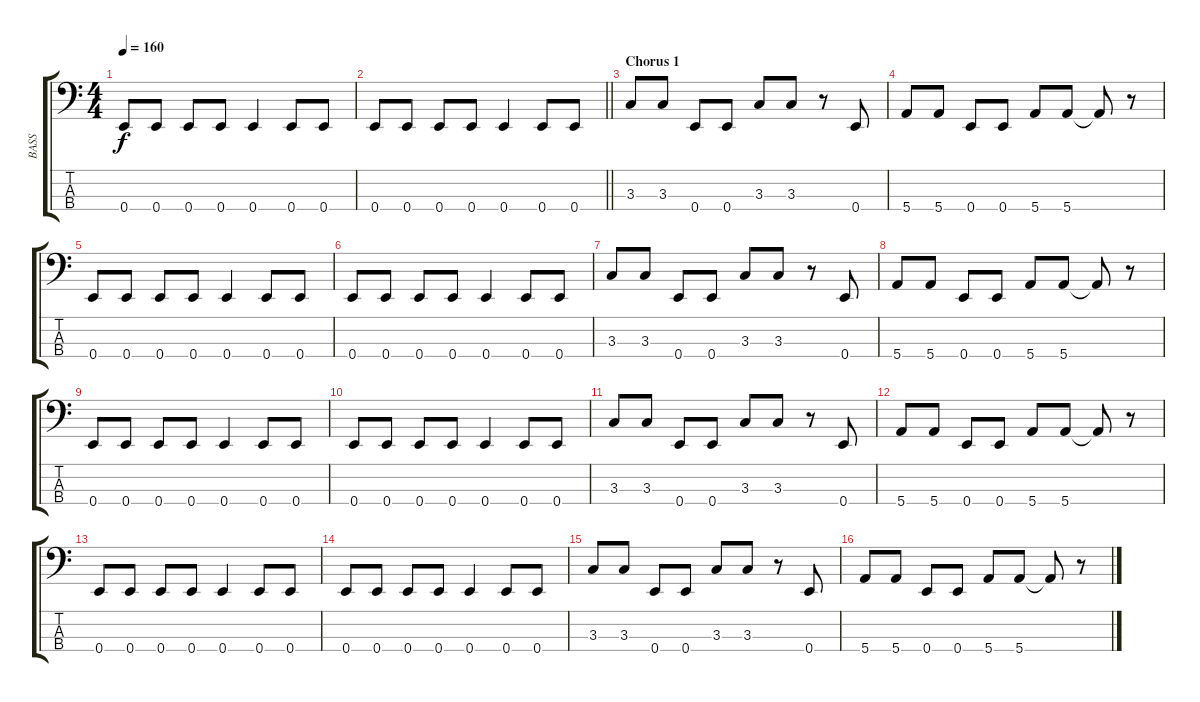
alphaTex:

\track ("BASS" "BASS") {instrument electricbassfinger}
\staff {score tabs}
\tuning (G2 D2 A1 E1) {hide}
\ts (4 4)
\tempo 160
\clef f4
\ks c
0.4.8{dy f} 0.4.8 0.4.8 0.4.8 0.4.4 0.4.8 0.4.8 |
\barLineRight lightlight
0.4.8 0.4.8 0.4.8 0.4.8 0.4.4 0.4.8 0.4.8 |
\section ("" "Chorus 1")
3.3.8 3.3.8 0.4.8 0.4.8 3.3.8 3.3.8 r.8 0.4.8 |
5.4.8 5.4.8 0.4.8 0.4.8 5.4.8 5.4.8 5.4{t}.8 r.8 |
0.4.8 0.4.8 0.4.8 0.4.8 0.4.4 0.4.8 0.4.8 |
0.4.8 0.4.8 0.4.8 0.4.8 0.4.4 0.4.8 0.4.8 |
3.3.8 3.3.8 0.4.8 0.4.8 3.3.8 3.3.8 r.8 0.4.8 |
5.4.8 5.4.8 0.4.8 0.4.8 5.4.8 5.4.8 5.4{t}.8 r.8 |
0.4.8 0.4.8 0.4.8 0.4.8 0.4.4 0.4.8 0.4.8 |
0.4.8 0.4.8 0.4.8 0.4.8 0.4.4 0.4.8 0.4.8 |
3.3.8 3.3.8 0.4.8 0.4.8 3.3.8 3.3.8 r.8 0.4.8 |
5.4.8 5.4.8 0.4.8 0.4.8 5.4.8 5.4.8 5.4{t}.8 r.8 |
0.4.8 0.4.8 0.4.8 0.4.8 0.4.4 0.4.8 0.4.8 |
0.4.8 0.4.8 0.4.8 0.4.8 0.4.4 0.4.8 0.4.8 |
3.3.8 3.3.8 0.4.8 0.4.8 3.3.8 3.3.8 r.8 0.4.8 |
5.4.8 5.4.8 0.4.8 0.4.8 5.4.8 5.4.8 5.4{t}.8 r.8
